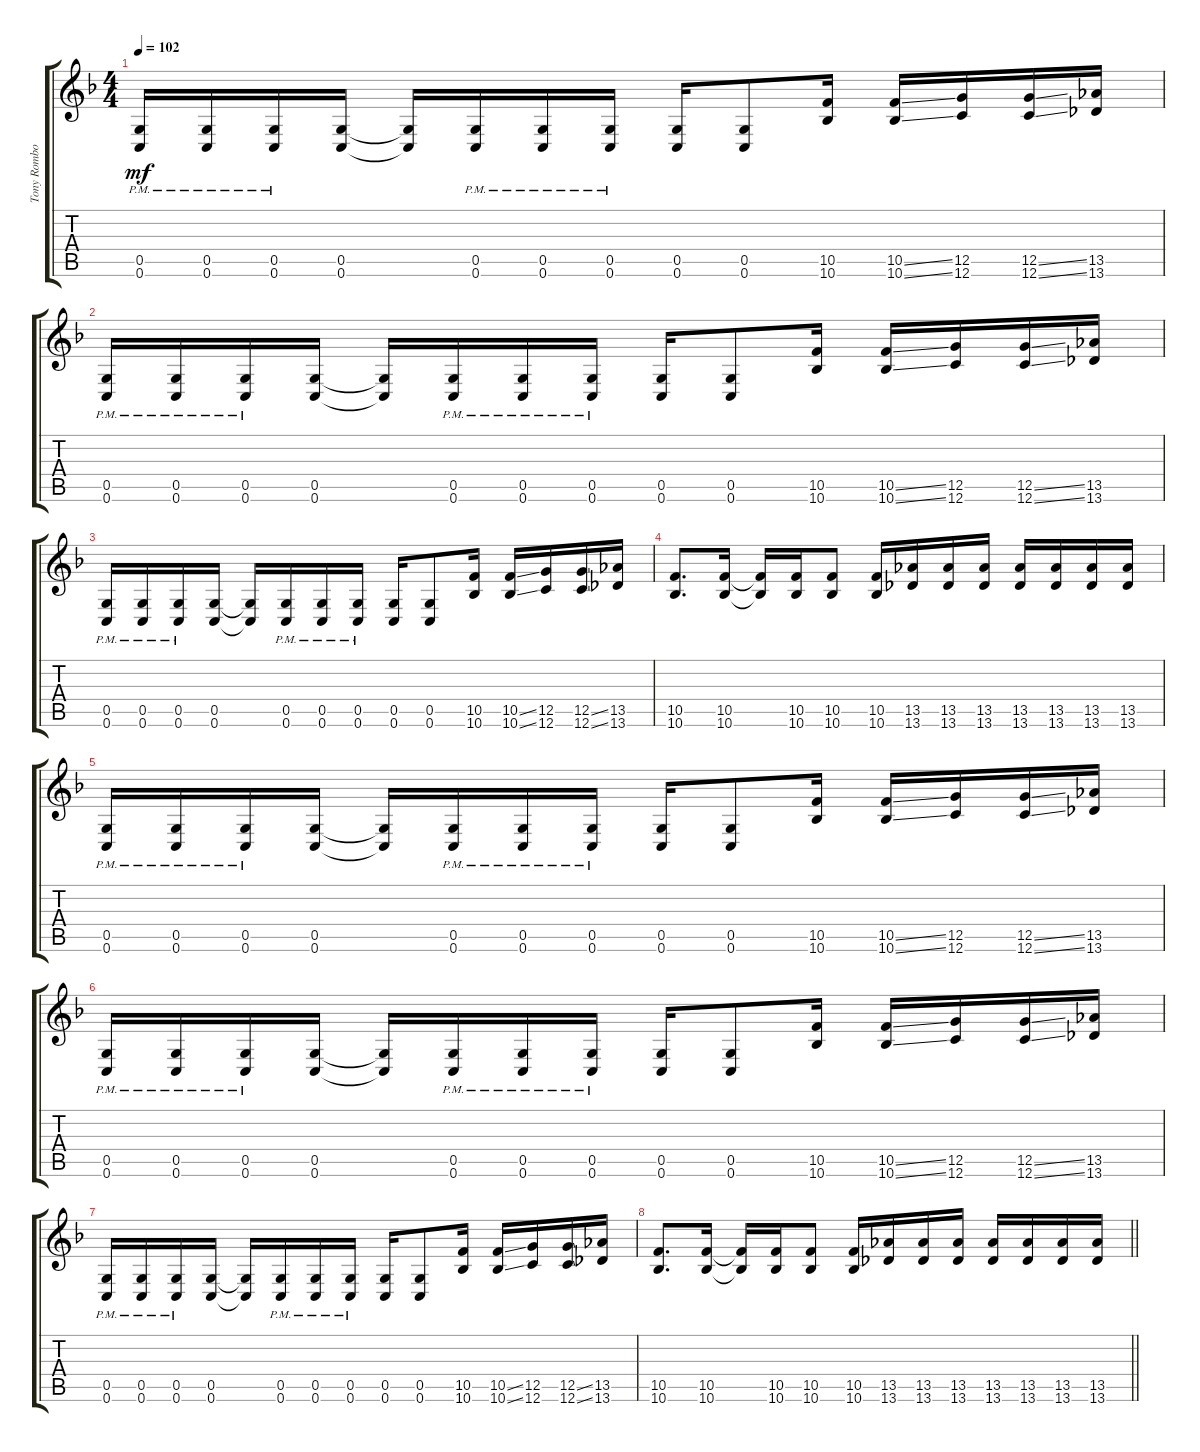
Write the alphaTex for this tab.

\track ("Tony Rombola" "Tony Rombo") {instrument distortionguitar}
\staff {score tabs}
\tuning (D4 A3 F3 C3 G2 C2) {hide}
\ts (4 4)
\tempo 102
\clef g2
\ks f
(0.5{pm} 0.6{pm}).16{dy mf} (0.5{pm} 0.6{pm}).16 (0.5{pm} 0.6{pm}).16 (0.5 0.6).16 (0.5{t} 0.6{t}).16 (0.5{pm} 0.6{pm}).16 (0.5{pm} 0.6{pm}).16 (0.5{pm} 0.6{pm}).16 (0.5 0.6).16 (0.5 0.6).8 (10.5 10.6).16 (10.5{ss} 10.6{ss}).16 (12.5 12.6).16 (12.5{ss} 12.6{ss}).16 (13.5 13.6).16 |
(0.5{pm} 0.6{pm}).16 (0.5{pm} 0.6{pm}).16 (0.5{pm} 0.6{pm}).16 (0.5 0.6).16 (0.5{t} 0.6{t}).16 (0.5{pm} 0.6{pm}).16 (0.5{pm} 0.6{pm}).16 (0.5{pm} 0.6{pm}).16 (0.5 0.6).16 (0.5 0.6).8 (10.5 10.6).16 (10.5{ss} 10.6{ss}).16 (12.5 12.6).16 (12.5{ss} 12.6{ss}).16 (13.5 13.6).16 |
(0.5{pm} 0.6{pm}).16 (0.5{pm} 0.6{pm}).16 (0.5{pm} 0.6{pm}).16 (0.5 0.6).16 (0.5{t} 0.6{t}).16 (0.5{pm} 0.6{pm}).16 (0.5{pm} 0.6{pm}).16 (0.5{pm} 0.6{pm}).16 (0.5 0.6).16 (0.5 0.6).8 (10.5 10.6).16 (10.5{ss} 10.6{ss}).16 (12.5 12.6).16 (12.5{ss} 12.6{ss}).16 (13.5 13.6).16 |
(10.5 10.6).8{d} (10.5 10.6).16 (10.5{t} 10.6{t}).16 (10.5 10.6).16 (10.5 10.6).8 (10.5 10.6).16 (13.5 13.6).16 (13.5 13.6).16 (13.5 13.6).16 (13.5 13.6).16 (13.5 13.6).16 (13.5 13.6).16 (13.5 13.6).16 |
(0.5{pm} 0.6{pm}).16 (0.5{pm} 0.6{pm}).16 (0.5{pm} 0.6{pm}).16 (0.5 0.6).16 (0.5{t} 0.6{t}).16 (0.5{pm} 0.6{pm}).16 (0.5{pm} 0.6{pm}).16 (0.5{pm} 0.6{pm}).16 (0.5 0.6).16 (0.5 0.6).8 (10.5 10.6).16 (10.5{ss} 10.6{ss}).16 (12.5 12.6).16 (12.5{ss} 12.6{ss}).16 (13.5 13.6).16 |
(0.5{pm} 0.6{pm}).16 (0.5{pm} 0.6{pm}).16 (0.5{pm} 0.6{pm}).16 (0.5 0.6).16 (0.5{t} 0.6{t}).16 (0.5{pm} 0.6{pm}).16 (0.5{pm} 0.6{pm}).16 (0.5{pm} 0.6{pm}).16 (0.5 0.6).16 (0.5 0.6).8 (10.5 10.6).16 (10.5{ss} 10.6{ss}).16 (12.5 12.6).16 (12.5{ss} 12.6{ss}).16 (13.5 13.6).16 |
(0.5{pm} 0.6{pm}).16 (0.5{pm} 0.6{pm}).16 (0.5{pm} 0.6{pm}).16 (0.5 0.6).16 (0.5{t} 0.6{t}).16 (0.5{pm} 0.6{pm}).16 (0.5{pm} 0.6{pm}).16 (0.5{pm} 0.6{pm}).16 (0.5 0.6).16 (0.5 0.6).8 (10.5 10.6).16 (10.5{ss} 10.6{ss}).16 (12.5 12.6).16 (12.5{ss} 12.6{ss}).16 (13.5 13.6).16 |
\barLineRight lightlight
(10.5 10.6).8{d} (10.5 10.6).16 (10.5{t} 10.6{t}).16 (10.5 10.6).16 (10.5 10.6).8 (10.5 10.6).16 (13.5 13.6).16 (13.5 13.6).16 (13.5 13.6).16 (13.5 13.6).16 (13.5 13.6).16 (13.5 13.6).16 (13.5 13.6).16
